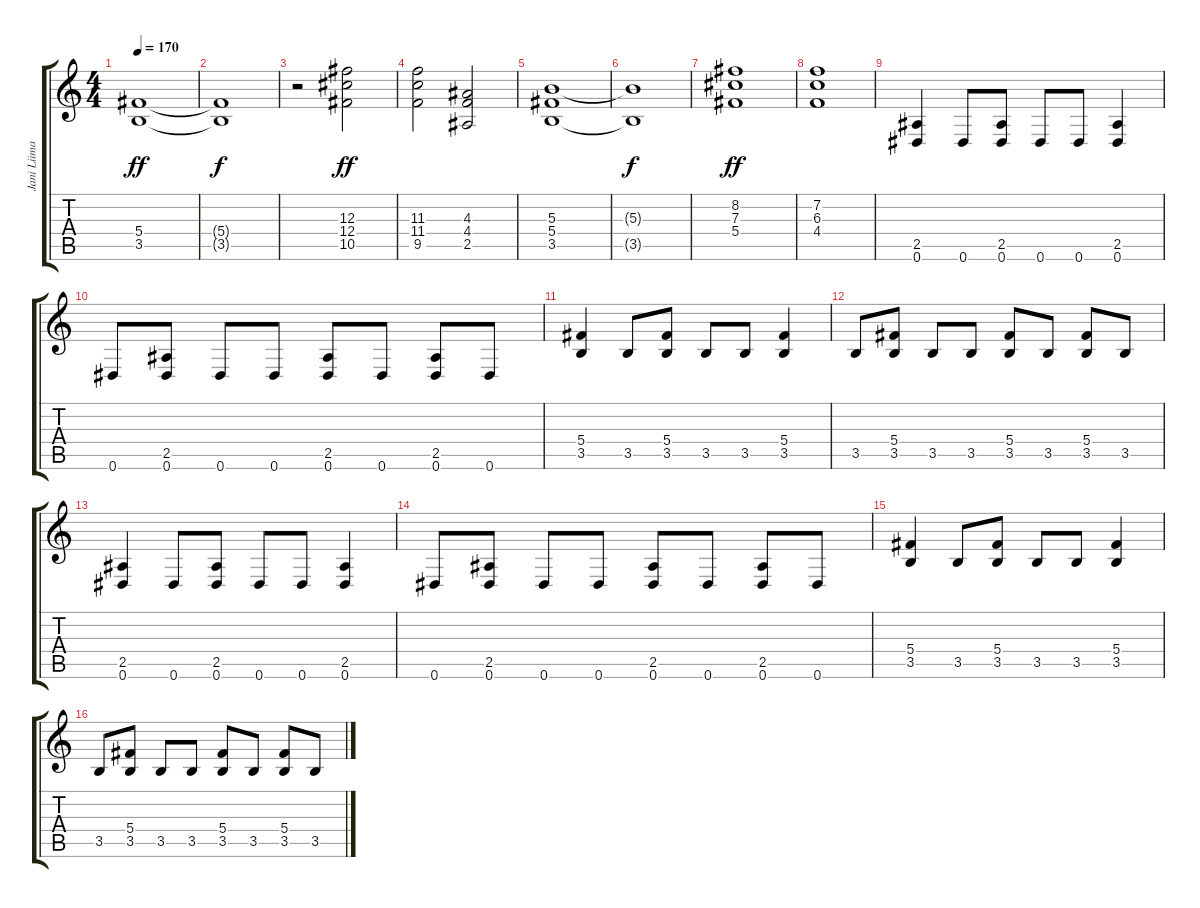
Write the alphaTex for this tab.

\track ("Jani Liimatainen" "Jani Liima") {instrument distortionguitar}
\staff {score tabs}
\tuning (Eb4 Bb3 Gb3 Db3 Ab2 Eb2) {hide}
\ts (4 4)
\tempo 170
\clef g2
\ks c
(5.4 3.5).1{dy ff} |
(5.4{t} 3.5{t}).1{dy f} |
r.2 (12.3 12.4 10.5).2{dy ff} |
(11.3 11.4 9.5).2 (4.3 4.4 2.5).2 |
(5.3 5.4 3.5).1 |
(5.3{t} 3.5{t}).1{dy f} |
(8.2 7.3 5.4).1{dy ff} |
(7.2 6.3 4.4).1 |
(2.5 0.6).4 0.6.8 (2.5 0.6).8 0.6.8 0.6.8 (2.5 0.6).4 |
0.6.8 (2.5 0.6).8 0.6.8 0.6.8 (2.5 0.6).8 0.6.8 (2.5 0.6).8 0.6.8 |
(5.4 3.5).4 3.5.8 (5.4 3.5).8 3.5.8 3.5.8 (5.4 3.5).4 |
3.5.8 (5.4 3.5).8 3.5.8 3.5.8 (5.4 3.5).8 3.5.8 (5.4 3.5).8 3.5.8 |
(2.5 0.6).4 0.6.8 (2.5 0.6).8 0.6.8 0.6.8 (2.5 0.6).4 |
0.6.8 (2.5 0.6).8 0.6.8 0.6.8 (2.5 0.6).8 0.6.8 (2.5 0.6).8 0.6.8 |
(5.4 3.5).4 3.5.8 (5.4 3.5).8 3.5.8 3.5.8 (5.4 3.5).4 |
3.5.8 (5.4 3.5).8 3.5.8 3.5.8 (5.4 3.5).8 3.5.8 (5.4 3.5).8 3.5.8
